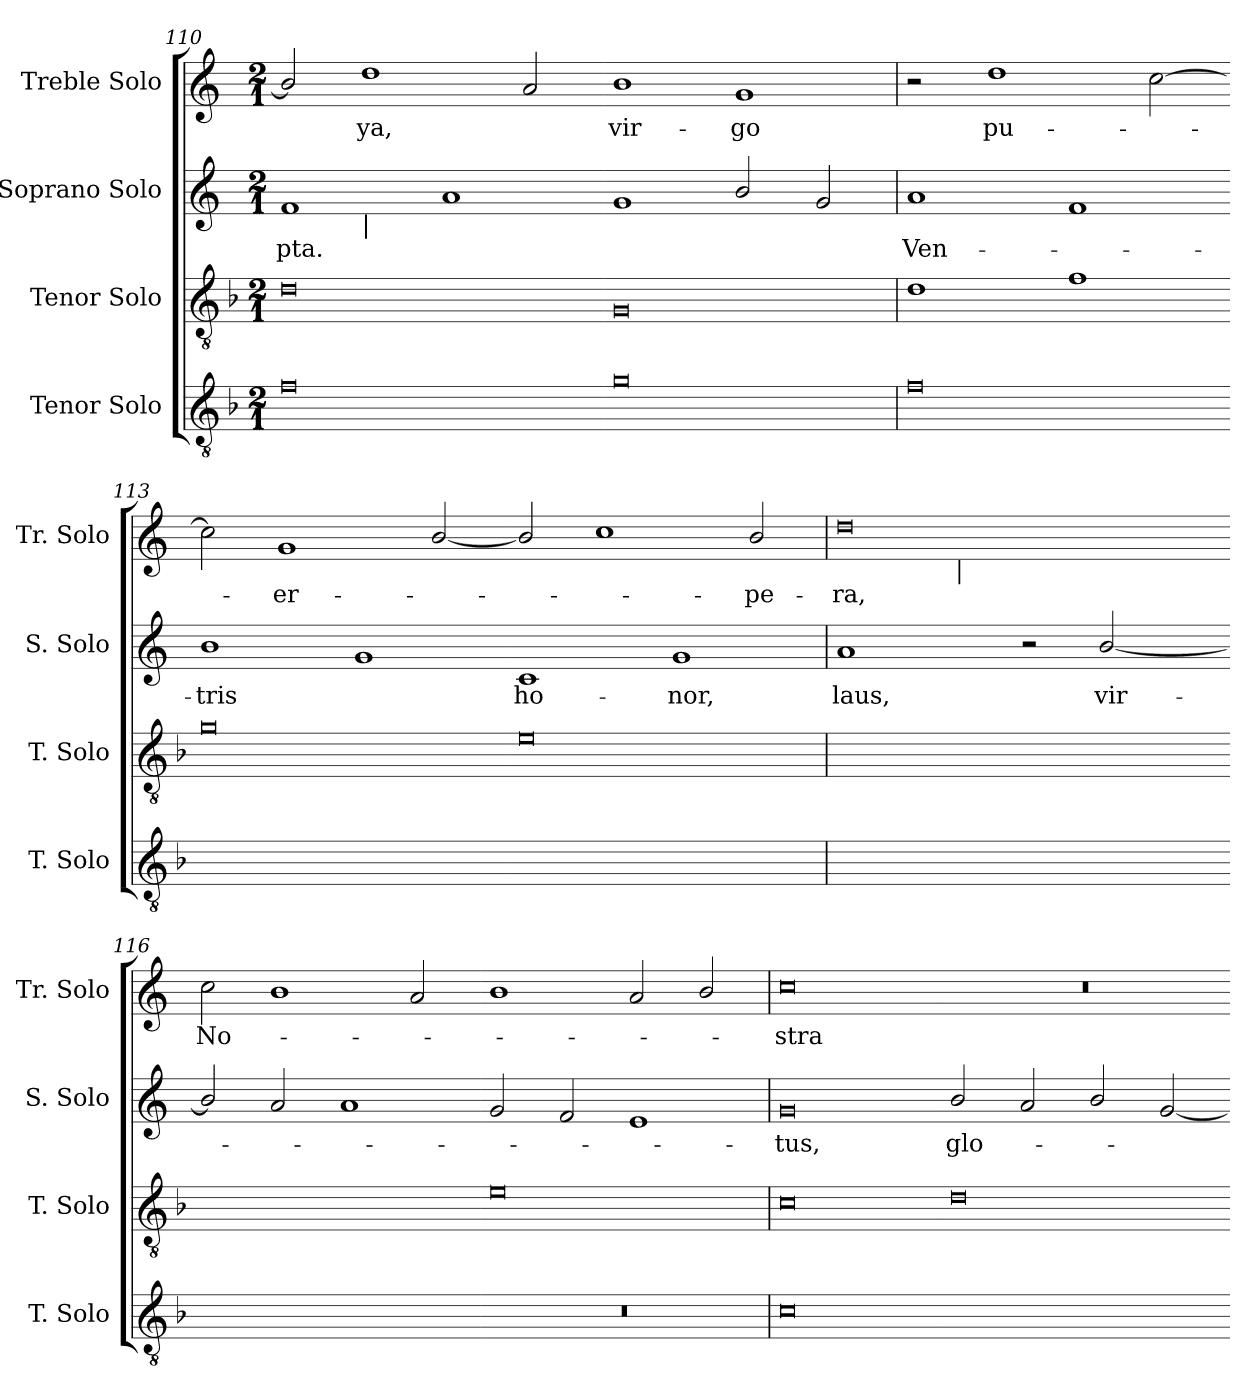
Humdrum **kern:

**kern	**kern	**kern	**text	**kern	**text
*part4	*part3	*part2	*part2	*part1	*part1
*staff4	*staff3	*staff2	*staff2	*staff1	*staff1
*I"Tenor Solo	*I"Tenor Solo	*I"Soprano Solo	*	*I"Treble Solo	*
*I'T. Solo	*I'T. Solo	*I'S. Solo	*	*I'Tr. Solo	*
*clefGv2	*clefGv2	*clefG2	*	*clefG2	*
*ITrd7c12	*ITrd7c12	*	*	*	*
*k[b-]	*k[b-]	*k[]	*	*k[]	*
*F:	*F:	*C:	*	*C:	*
*M2/1	*M2/1	*M2/1	*	*M2/1	*
=110	=110	=110	=110	=110	=110
!	!	!	!LO:LY:b:color=#000000	!	!
*	*	*^	*	*	*
0Fi	0Di	1fi	2ryy	-pta.	2bi/]	.
!	!	!	!LO:TX:b:i:t=|	!	!	!
!	!	!	!	!	!	!LO:LY:b:color=#000000
.	.	.	1.ryy	.	1ddi	-ya,
.	.	1ai	.	.	.	.
.	.	.	.	.	2ai/	.
*	*	*v	*v	*	*	*
=111-	=111-	=111-	=111-	=111-	=111-
*	*	*^	*	*	*
!	!	!	!	!	!	!LO:LY:b:color=#000000
*	*	*v	*v	*	*	*
0Gi	0GGi	1gi	.	1bi	vir-
!	!	!	!	!	!LO:LY:b:color=#000000
.	.	2bi/	.	1gi	-go
.	.	2gi/	.	.	.
=112	=112	=112	=112	=112	=112
!	!	!	!LO:LY:b:color=#000000	!	!
0Fi	1Di	1ai	Ven-	2r	.
!	!	!	!	!	!LO:LY:b:color=#000000
.	.	.	.	1ddi	pu-
.	1Fi	1fi	.	.	.
.	.	.	.	[>2cci\	.
=113-	=113-	=113-	=113-	=113-	=113-
!	!	!	!LO:LY:b:color=#000000	!	!
[>0Eiyy	0Gi	1bi	-tris	2cci\]	.
!	!	!	!	!	!LO:LY:b:color=#000000
.	.	.	.	1gi	-er-
.	.	1gi	.	.	.
.	.	.	.	[<2bi/	.
=114-	=114-	=114-	=114-	=114-	=114-
!	!	!	!LO:LY:b:color=#000000	!	!
0Eiyy]	0Ei	1ci	ho-	2bi/]	.
.	.	.	.	1cci	.
!	!	!	!LO:LY:b:color=#000000	!	!
.	.	1gi	-nor,	.	.
!	!	!	!	!	!LO:LY:b:color=#000000
.	.	.	.	2bi/	-pe-
!!LO:LB:g=z
=115	=115	=115	=115	=115	=115
!	!	!	!LO:LY:b:color=#000000	!	!
!	!	!	!	!LO:TX:b:i:t=-	!
!	!	!	!	!	!LO:LY:b:color=#000000
*	*	*	*	*^	*
[>0Diyy	[>0Fiyy	1ai	laus,	0ddi	2ryy	-ra,
.	.	.	.	.	16ryy	.
.	.	.	.	.	32ryy	.
.	.	.	.	.	256ryy	.
.	.	.	.	.	1024ryy	.
!	!	!	!	!	!LO:TX:b:i:t=|	!
.	.	.	.	.	1ryy	.
.	.	2r	.	.	.	.
!	!	!	!LO:LY:b:color=#000000	!	!	!
.	.	[<2bi/	vir-	.	.	.
.	.	.	.	.	4ryy	.
.	.	.	.	.	8ryy	.
.	.	.	.	.	64ryy	.
.	.	.	.	.	128ryy	.
.	.	.	.	.	512.ryy	.
*	*	*	*	*v	*v	*
=116-	=116-	=116-	=116-	=116-	=116-
*	*	*	*	*^	*
!	!	!	!	!	!	!LO:LY:b:color=#000000
*	*	*	*	*v	*v	*
0Diyy]	0Fiyy]	2bi/]	.	2cci\	No-
.	.	2ai/	.	1bi	.
.	.	1ai	.	.	.
.	.	.	.	2ai/	.
=117-	=117-	=117-	=117-	=117-	=117-
!LO:N:vis=1	!	!	!	!	!
0r	0Ei	2gi/	.	1bi	.
.	.	2fi/	.	.	.
.	.	1ei	.	2ai/	.
.	.	.	.	2bi/	.
=118	=118	=118	=118	=118	=118
!	!	!	!LO:LY:b:color=#000000	!	!
!	!	!	!	!	!LO:LY:b:color=#000000
0Ci	0Ci	0gi	-tus,	0cci	-stra
=119-	=119-	=119-	=119-	=119-	=119-
!	!	!	!LO:LY:b:color=#000000	!LO:N:vis=1	!
[<0GGiyy	0Di	2bi/	glo-	0r	.
.	.	2ai/	.	.	.
.	.	2bi/	.	.	.
.	.	[<2gi/	.	.	.
=-	=-	=-	=-	=-	=-
*-	*-	*-	*-	*-	*-
